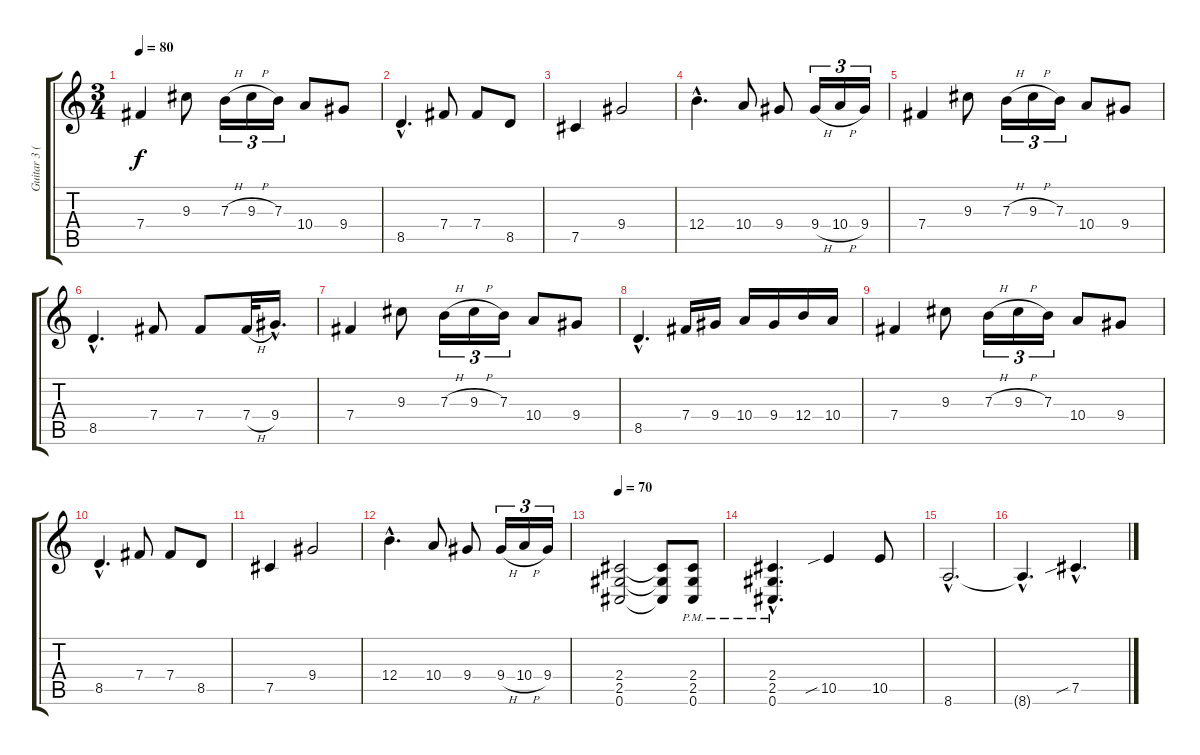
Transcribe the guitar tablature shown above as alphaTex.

\track ("Guitar 3 (Distortion)" "Guitar 3 (") {instrument distortionguitar}
\staff {score tabs}
\tuning (Db4 Ab3 E3 B2 Gb2 Db2) {hide}
\ts (3 4)
\tempo 80
\clef g2
\ks c
7.4.4{dy f} 9.3.8 7.3{h}.16{tu (3 2)} 9.3{h}.16{tu (3 2)} 7.3.16{tu (3 2)} 10.4.8 9.4.8 |
8.5{hac}.4{d} 7.4.8 7.4.8 8.5.8 |
7.5.4 9.4.2 |
12.4{hac}.4{d} 10.4.8 9.4.8 9.4{h}.16{tu (3 2)} 10.4{h}.16{tu (3 2)} 9.4.16{tu (3 2)} |
7.4.4 9.3.8 7.3{h}.16{tu (3 2)} 9.3{h}.16{tu (3 2)} 7.3.16{tu (3 2)} 10.4.8 9.4.8 |
8.5{hac}.4{d} 7.4.8 7.4.8 7.4{h}.32 9.4{hac}.16{d} |
7.4.4 9.3.8 7.3{h}.16{tu (3 2)} 9.3{h}.16{tu (3 2)} 7.3.16{tu (3 2)} 10.4.8 9.4.8 |
8.5{hac}.4{d} 7.4.16 9.4.16 10.4.16 9.4.16 12.4.16 10.4.16 |
7.4.4 9.3.8 7.3{h}.16{tu (3 2)} 9.3{h}.16{tu (3 2)} 7.3.16{tu (3 2)} 10.4.8 9.4.8 |
8.5{hac}.4{d} 7.4.8 7.4.8 8.5.8 |
7.5.4 9.4.2 |
12.4{hac}.4{d} 10.4.8 9.4.8 9.4{h}.16{tu (3 2)} 10.4{h}.16{tu (3 2)} 9.4.16{tu (3 2)} |
\tempo 70
(2.4 2.5 0.6).2 (2.4{t} 2.5{t} 0.6{t}).8 (2.4{pm} 2.5{pm} 0.6{pm}).8 |
(2.4{hac pm} 2.5{hac pm} 0.6{hac pm}).4{d} 10.5{sib}.4 10.5.8 |
8.6{hac}.2{d} |
8.6{hac t}.4{d} 7.5{sib hac}.4{d}
